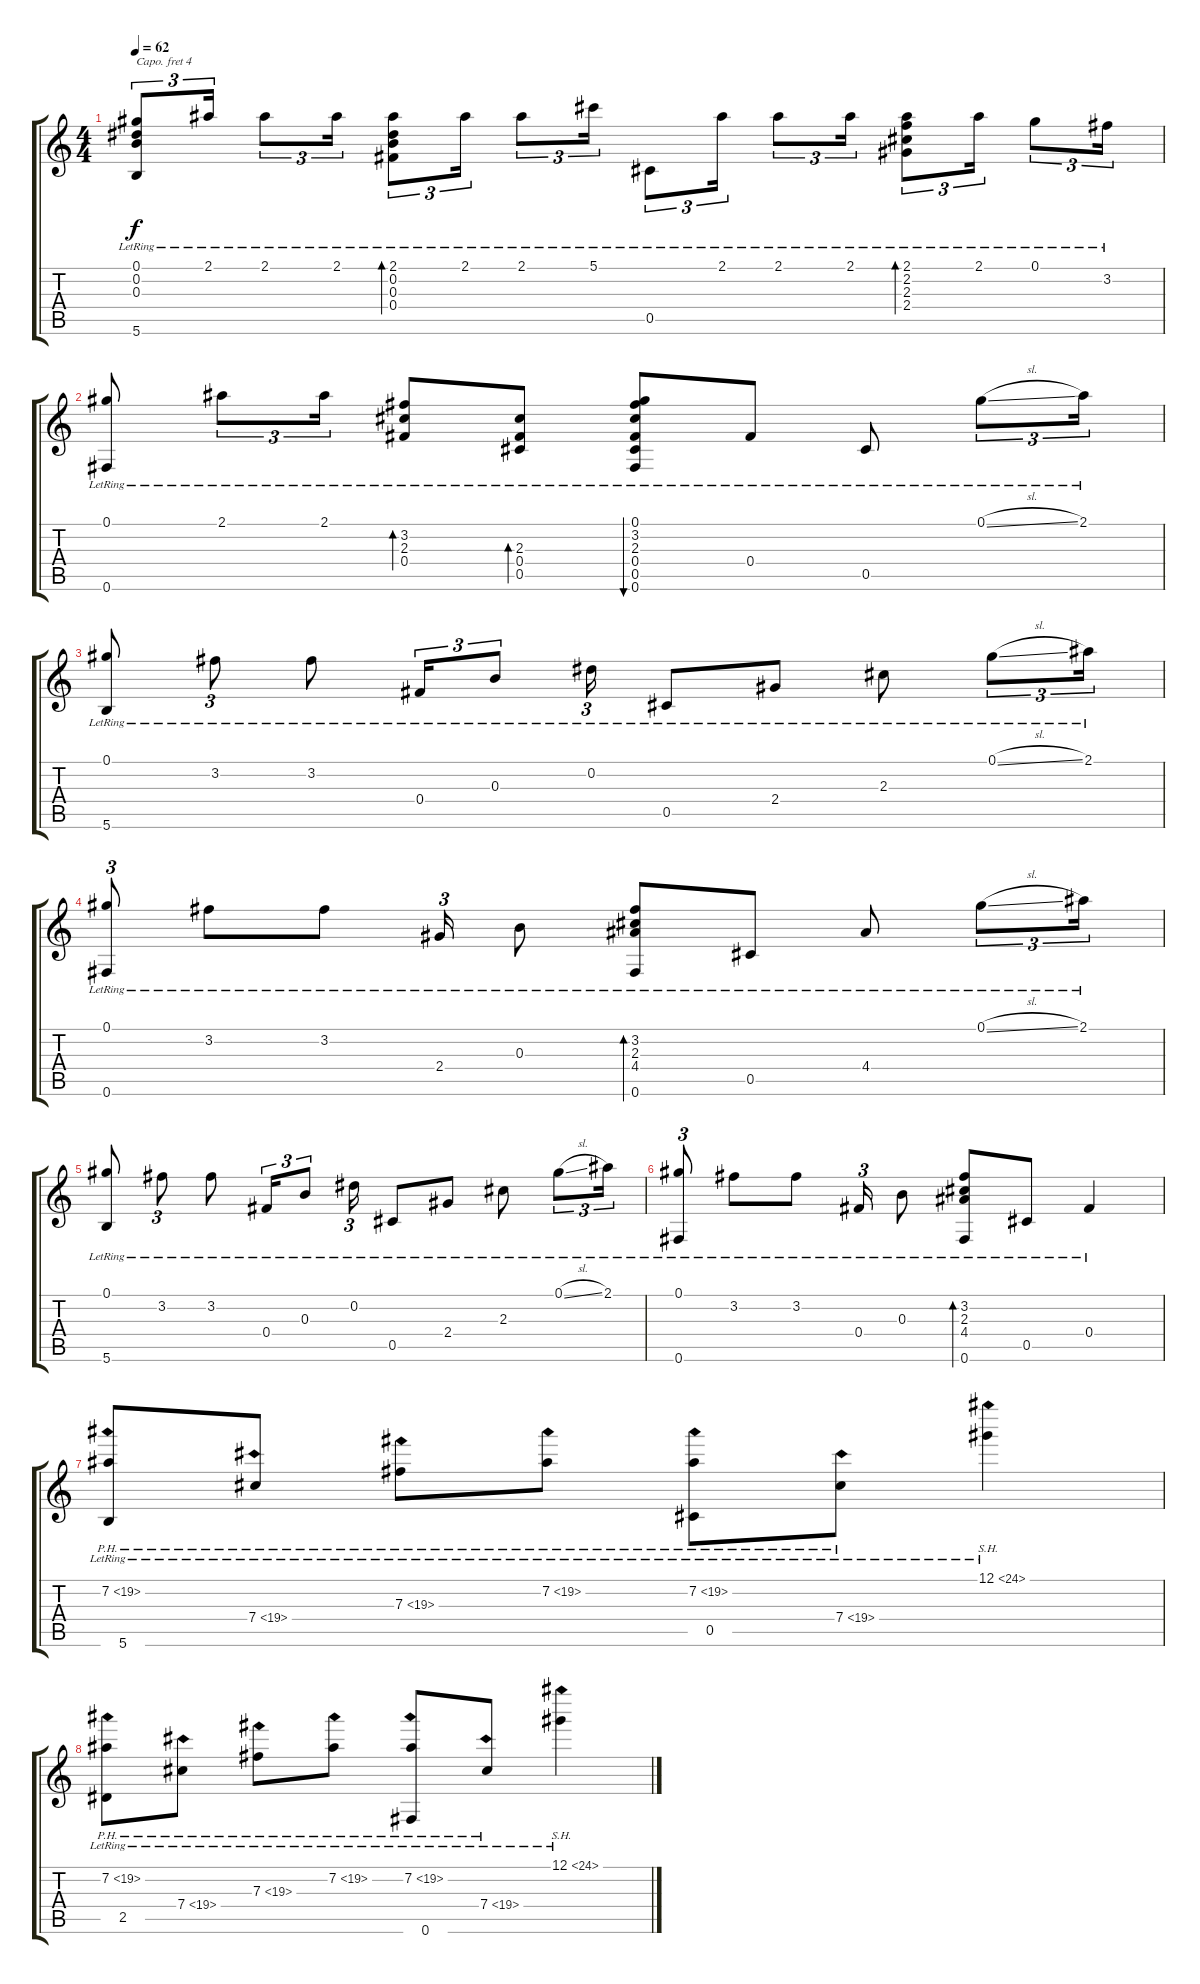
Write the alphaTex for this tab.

\track "" {instrument acousticguitarnylon}
\staff {score tabs}
\capo 4
\tuning (E4 B3 G3 D3 A2 D2) {hide}
\ts (4 4)
\tempo 62
\clef g2
\ks c
(0.1{lr} 0.2{lr} 0.3{lr} 5.6{lr}).8{tu (3 2) dy f} 2.1{lr}.16{tu (3 2)} 2.1{lr}.8{tu (3 2)} 2.1{lr}.16{tu (3 2)} (2.1{lr} 0.2{lr} 0.3{lr} 0.4{lr}).8{tu (3 2) bd 30} 2.1{lr}.16{tu (3 2)} 2.1{lr}.8{tu (3 2)} 5.1{lr}.16{tu (3 2)} 0.5{lr}.8{tu (3 2)} 2.1{lr}.16{tu (3 2)} 2.1{lr}.8{tu (3 2)} 2.1{lr}.16{tu (3 2)} (2.1{lr} 2.2{lr} 2.3{lr} 2.4{lr}).8{tu (3 2) bd 30} 2.1{lr}.16{tu (3 2)} 0.1{lr}.8{tu (3 2)} 3.2{lr}.16{tu (3 2)} |
(0.1{lr} 0.6{lr}).8 2.1{lr}.8{tu (3 2)} 2.1{lr}.16{tu (3 2)} (3.2{lr} 2.3{lr} 0.4{lr}).8{bd 30} (2.3{lr} 0.4{lr} 0.5{lr}).8{bd 60} (0.1{lr} 3.2{lr} 2.3{lr} 0.4{lr} 0.5{lr} 0.6{lr}).8{bu 240} 0.4{lr}.8 0.5{lr}.8 0.1{sl lr}.8{tu (3 2)} 2.1{lr}.16{tu (3 2)} |
(0.1{lr} 5.6{lr}).8 3.2{lr}.8{tu (3 2)} 3.2{lr}.8 0.4{lr}.16{tu (3 2)} 0.3{lr}.8{tu (3 2)} 0.2{lr}.16{tu (3 2)} 0.5{lr}.8 2.4{lr}.8 2.3{lr}.8 0.1{sl lr}.8{tu (3 2)} 2.1{lr}.16{tu (3 2)} |
(0.1{lr} 0.6{lr}).8{tu (3 2)} 3.2{lr}.8 3.2{lr}.8 2.4{lr}.16{tu (3 2)} 0.3{lr}.8 (3.2{lr} 2.3{lr} 4.4{lr} 0.6{lr}).8{bd 480} 0.5{lr}.8 4.4{lr}.8 0.1{sl lr}.8{tu (3 2)} 2.1{lr}.16{tu (3 2)} |
(0.1{lr} 5.6{lr}).8 3.2{lr}.8{tu (3 2)} 3.2{lr}.8 0.4{lr}.16{tu (3 2)} 0.3{lr}.8{tu (3 2)} 0.2{lr}.16{tu (3 2)} 0.5{lr}.8 2.4{lr}.8 2.3{lr}.8 0.1{sl lr}.8{tu (3 2)} 2.1{lr}.16{tu (3 2)} |
(0.1{lr} 0.6{lr}).8{tu (3 2)} 3.2{lr}.8 3.2{lr}.8 0.4{lr}.16{tu (3 2)} 0.3{lr}.8 (3.2{lr} 2.3{lr} 4.4{lr} 0.6{lr}).8{bd 480} 0.5{lr}.8 0.4{lr}.4 |
(7.2{ph 12 lr} 5.6{lr}).8 7.4{ph 12 lr}.8 7.3{ph 12 lr}.8 7.2{ph 12 lr}.8 (7.2{ph 12 lr} 0.5{lr}).8 7.4{ph 12 lr}.8 12.1{sh 12 lr}.4 |
(7.2{ph 12 lr} 2.5{lr}).8 7.4{ph 12 lr}.8 7.3{ph 12 lr}.8 7.2{ph 12 lr}.8 (7.2{ph 12 lr} 0.6{lr}).8 7.4{ph 12 lr}.8 12.1{sh 12 lr}.4
